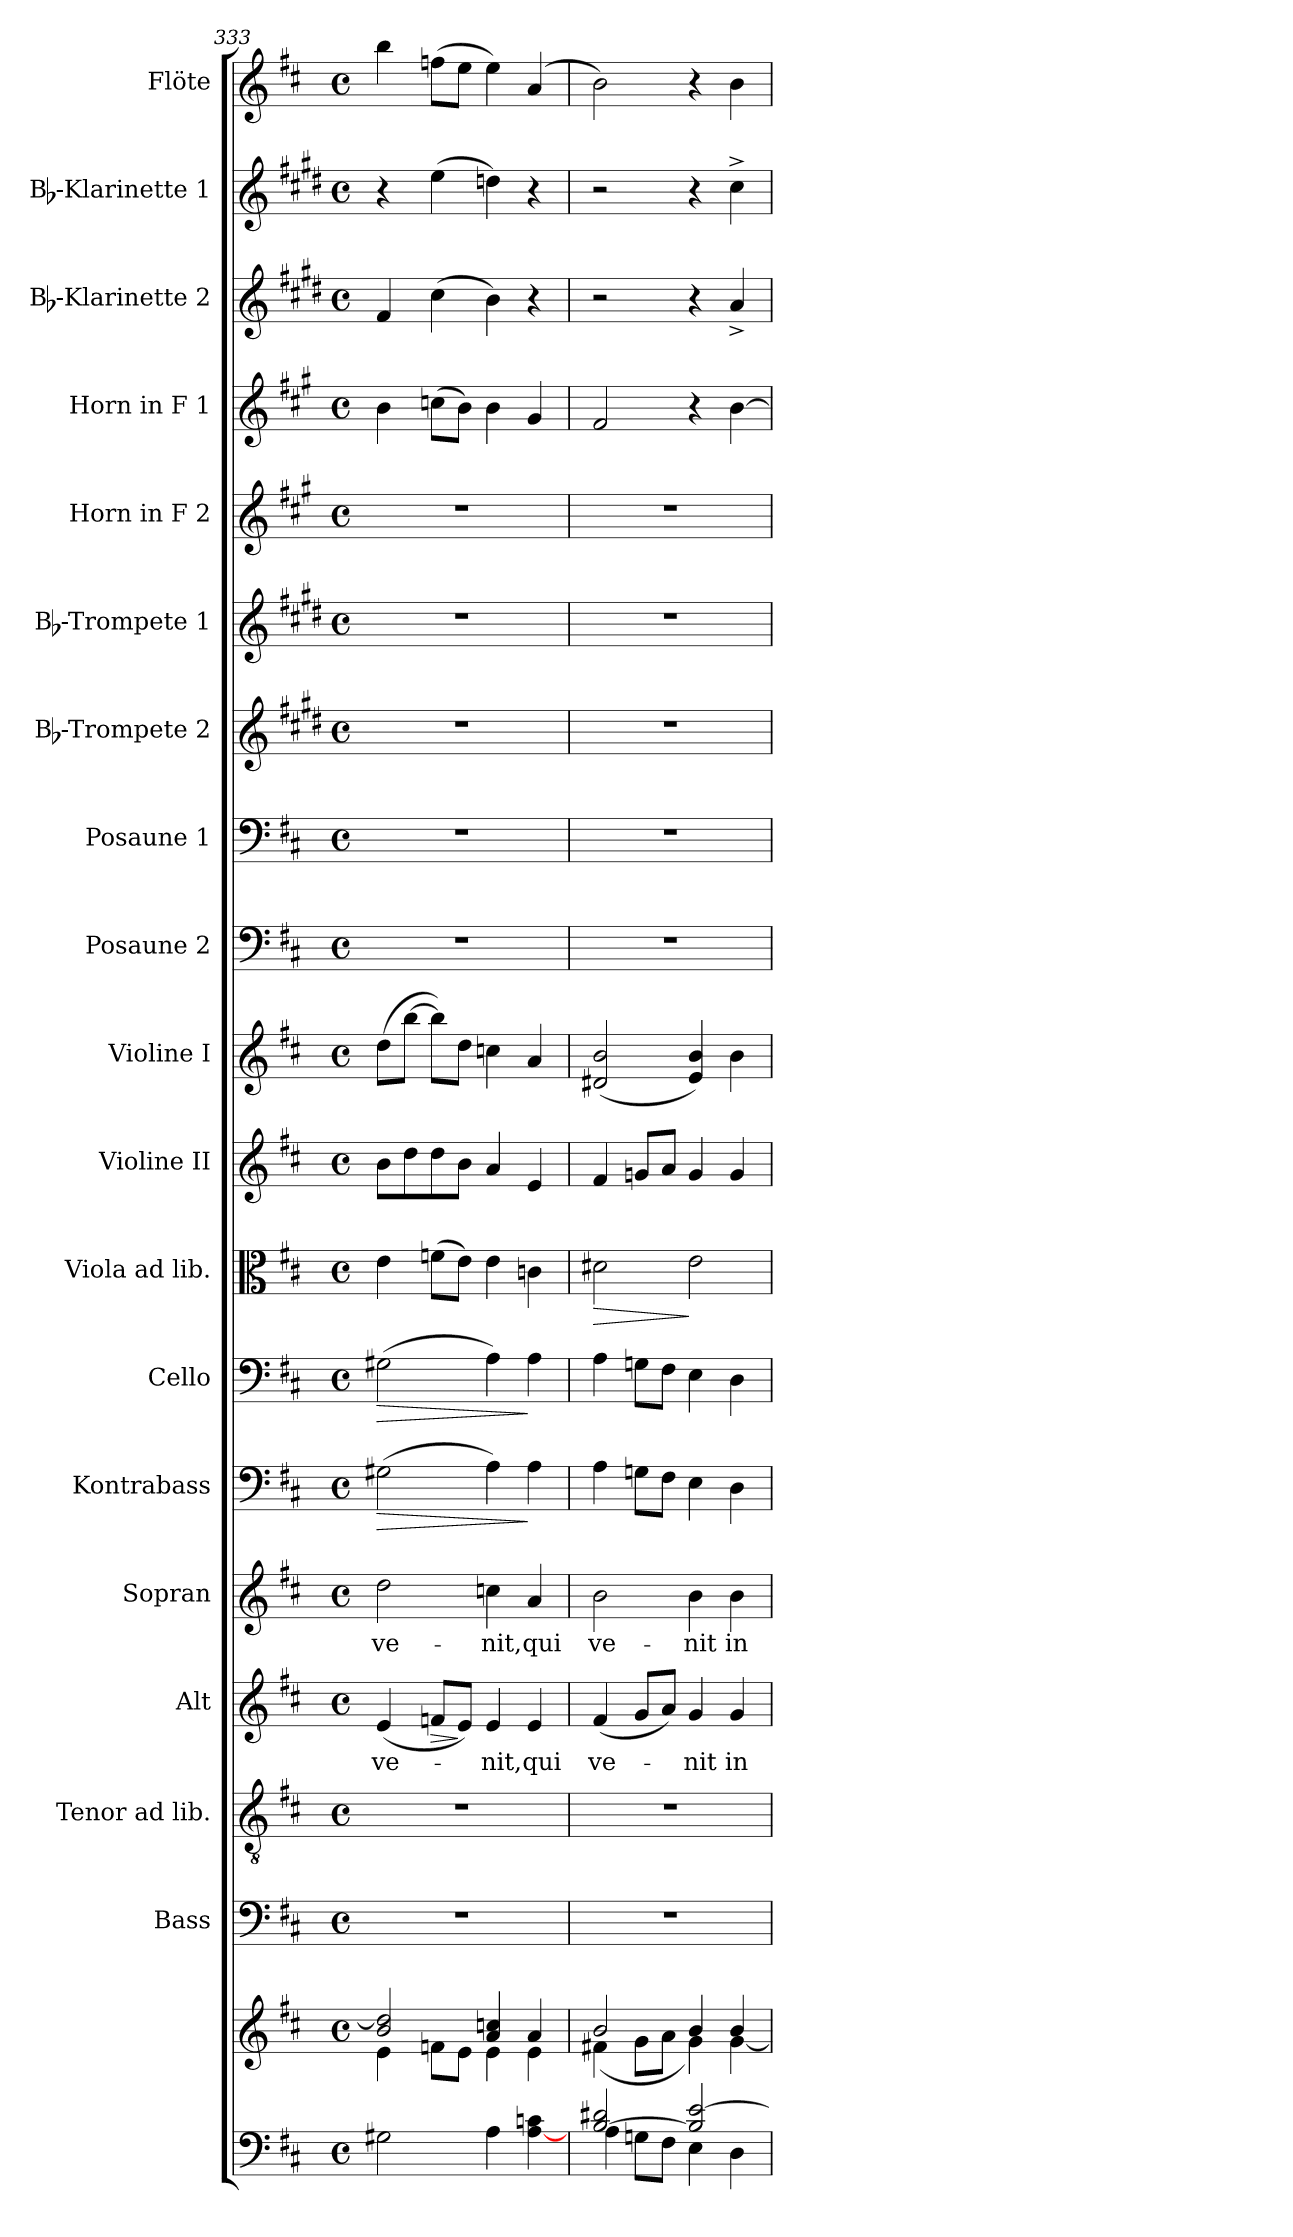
**kern	**kern	**kern	**kern	**kern	**text	**dynam	**kern	**text	**kern	**dynam	**kern	**dynam	**kern	**dynam	**kern	**kern	**kern	**kern	**kern	**kern	**kern	**kern	**kern	**kern	**kern
*part19	*part19	*part18	*part17	*part16	*part16	*part16	*part15	*part15	*part14	*part14	*part13	*part13	*part12	*part12	*part11	*part10	*part9	*part8	*part7	*part6	*part5	*part4	*part3	*part2	*part1
*staff20	*staff19	*staff18	*staff17	*staff16	*staff16	*staff16	*staff15	*staff15	*staff14	*staff14	*staff13	*staff13	*staff12	*staff12	*staff11	*staff10	*staff9	*staff8	*staff7	*staff6	*staff5	*staff4	*staff3	*staff2	*staff1
*	*	*I"Bass	*I"Tenor ad lib.	*I"Alt	*	*	*I"Sopran	*	*I"Kontrabass	*	*I"Cello	*	*I"Viola ad lib.	*	*I"Violine II	*I"Violine I	*I"Posaune 2	*I"Posaune 1	*I"Bb-Trompete 2	*I"Bb-Trompete 1	*I"Horn in F 2	*I"Horn in F 1	*I"Bb-Klarinette 2	*I"Bb-Klarinette 1	*I"Flöte
*	*	*I'B.	*I'T.	*I'A.	*	*	*I'S.	*	*I'Kb.	*	*	*	*I'Vla.	*	*I'Vl. II	*I'Vl. I	*I'Pos. 2	*I'Pos. 1	*I'Bb Trp. 2	*I'Bb Trp. 1	*	*	*I'Bb Kl. 2	*I'Bb Kl. 1	*I'Fl.
*clefF4	*clefG2	*clefF4	*clefGv2	*clefG2	*	*	*clefG2	*	*clefF4	*	*clefF4	*	*clefC3	*	*clefG2	*clefG2	*clefF4	*clefF4	*clefG2	*clefG2	*clefG2	*clefG2	*clefG2	*clefG2	*clefG2
*	*	*	*	*	*	*	*	*	*ITrd7c12	*	*	*	*	*	*	*	*	*	*ITrd1c2	*ITrd1c2	*ITrd4c7	*ITrd4c7	*ITrd1c2	*ITrd1c2	*
*k[f#c#]	*k[f#c#]	*k[f#c#]	*k[f#c#]	*k[f#c#]	*	*	*k[f#c#]	*	*k[f#c#]	*	*k[f#c#]	*	*k[f#c#]	*	*k[f#c#]	*k[f#c#]	*k[f#c#]	*k[f#c#]	*k[f#c#]	*k[f#c#]	*k[f#c#]	*k[f#c#]	*k[f#c#]	*k[f#c#]	*k[f#c#]
*D:	*D:	*D:	*D:	*D:	*	*	*D:	*	*D:	*	*D:	*	*D:	*	*D:	*D:	*D:	*D:	*D:	*D:	*D:	*D:	*D:	*D:	*D:
*M4/4	*M4/4	*M4/4	*M4/4	*M4/4	*	*	*M4/4	*	*M4/4	*	*M4/4	*	*M4/4	*	*M4/4	*M4/4	*M4/4	*M4/4	*M4/4	*M4/4	*M4/4	*M4/4	*M4/4	*M4/4	*M4/4
*met(c)	*met(c)	*met(c)	*met(c)	*met(c)	*	*	*met(c)	*	*met(c)	*	*met(c)	*	*met(c)	*	*met(c)	*met(c)	*met(c)	*met(c)	*met(c)	*met(c)	*met(c)	*met(c)	*met(c)	*met(c)	*met(c)
=333	=333	=333	=333	=333	=333	=333	=333	=333	=333	=333	=333	=333	=333	=333	=333	=333	=333	=333	=333	=333	=333	=333	=333	=333	=333
*	*^	*	*	*	*	*	*	*	*	*	*	*	*	*	*	*	*	*	*	*	*	*	*	*	*
!	!	!	!	!	!	!LO:LY:b	!	!	!LO:LY:b	!	!LO:HP:b	!	!LO:HP:b	!	!	!	!	!	!	!	!	!	!	!	!	!
2G#X\	2b/ 2dd/]	4e\	1r	1r	(<4e/	ve-	.	2dd\	ve-	(>2GG#X\	>	(>2G#X\	>	4e\	.	8b\L	(>8dd\L	1r	1r	1r	1r	1r	4e\	4e/	4r	4bb\
.	.	.	.	.	.	.	.	.	.	.	.	.	.	.	.	8dd\	[8bb\J	.	.	.	.	.	.	.	.	.
!	!	!	!	!	!	!	!LO:HP:b	!	!	!	!	!	!	!	!	!	!	!	!	!	!	!	!	!	!	!
.	.	8fn\L	.	.	8fn/L	.	>	.	.	.	.	.	.	(>8fn\L	.	8dd\	8bb\L])	.	.	.	.	.	(>8fn\L	(>4b\	(>4dd\	(>8ffn\L
.	.	8e\J	.	.	8e/J)	.	]	.	.	.	.	.	.	8e\J)	.	8b\J	8dd\J	.	.	.	.	.	8e\J)	.	.	8ee\J
!	!	!	!	!	!	!LO:LY:b	!	!	!LO:LY:b	!	!	!	!	!	!	!	!	!	!	!	!	!	!	!	!	!
4A\	4a/ 4ccn/	4e\	.	.	4e/	-nit,	.	4ccn\	-nit,	4AA\)	.	4A\)	.	4e\	.	4a/	4ccn\	.	.	.	.	.	4e\	4a\)	4ccn\)	4ee\)
!	!	!	!	!	!	!LO:LY:b	!	!	!LO:LY:b	!	!	!	!	!	!	!	!	!	!	!	!	!	!	!	!	!
[<4A\ 4cn\	4a/	4e\	.	.	4e/	qui	.	4a/	qui	4AA\	]	4A\	]	4cn\	.	4e/	4a/	.	.	.	.	.	4c#/	4r	4r	(4a/
=334	=334	=334	=334	=334	=334	=334	=334	=334	=334	=334	=334	=334	=334	=334	=334	=334	=334	=334	=334	=334	=334	=334	=334	=334	=334	=334
*^	*	*	*	*	*	*	*	*	*	*	*	*	*	*	*	*	*	*	*	*	*	*	*	*	*	*
!	!	!	!	!	!	!	!LO:LY:b	!	!	!LO:LY:b	!	!	!	!	!	!LO:HP:b	!	!	!	!	!	!	!	!	!	!	!
[>2B/ 2d#X/	4A\	2b/	(<4f#X\	1r	1r	(<4f#/	ve-	.	2b\	ve-	4AA\	.	4A\	.	2d#X\	>	4f#/	(<2d#X/ 2b/	1r	1r	1r	1r	1r	2B/	2r	2r	2b\)
.	8Gn\L	.	8g\L	.	.	8g/L	.	.	.	.	8GGn\L	.	8Gn\L	.	.	.	8gn/L	.	.	.	.	.	.	.	.	.	.
.	8F#\J	.	8a\J	.	.	8a/J)	.	.	.	.	8FF#\J	.	8F#\J	.	.	.	8a/J	.	.	.	.	.	.	.	.	.	.
!	!	!	!	!	!	!	!LO:LY:b	!	!	!LO:LY:b	!	!	!	!	!	!	!	!	!	!	!	!	!	!	!	!	!
2B/] [>2e/	4E\	4b/	4g\)	.	.	4g/	-nit	.	4b\	-nit	4EE\	.	4E\	.	2e\	]	4g/	4e/ 4b/)	.	.	.	.	.	4r	4r	4r	4r
!	!	!	!	!	!	!	!LO:LY:b	!	!	!LO:LY:b	!	!	!	!	!	!	!	!	!	!	!	!	!	!	!	!	!
.	4D\	4b/	[<4g\	.	.	4g/	in	.	4b\	in	4DD\	.	4D\	.	.	.	4g/	4b\	.	.	.	.	.	[4e\	4g^</	4b^>\	4b\
*v	*v	*	*	*	*	*	*	*	*	*	*	*	*	*	*	*	*	*	*	*	*	*	*	*	*	*	*
*	*v	*v	*	*	*	*	*	*	*	*	*	*	*	*	*	*	*	*	*	*	*	*	*	*	*	*
=	=	=	=	=	=	=	=	=	=	=	=	=	=	=	=	=	=	=	=	=	=	=	=	=	=
*-	*-	*-	*-	*-	*-	*-	*-	*-	*-	*-	*-	*-	*-	*-	*-	*-	*-	*-	*-	*-	*-	*-	*-	*-	*-
